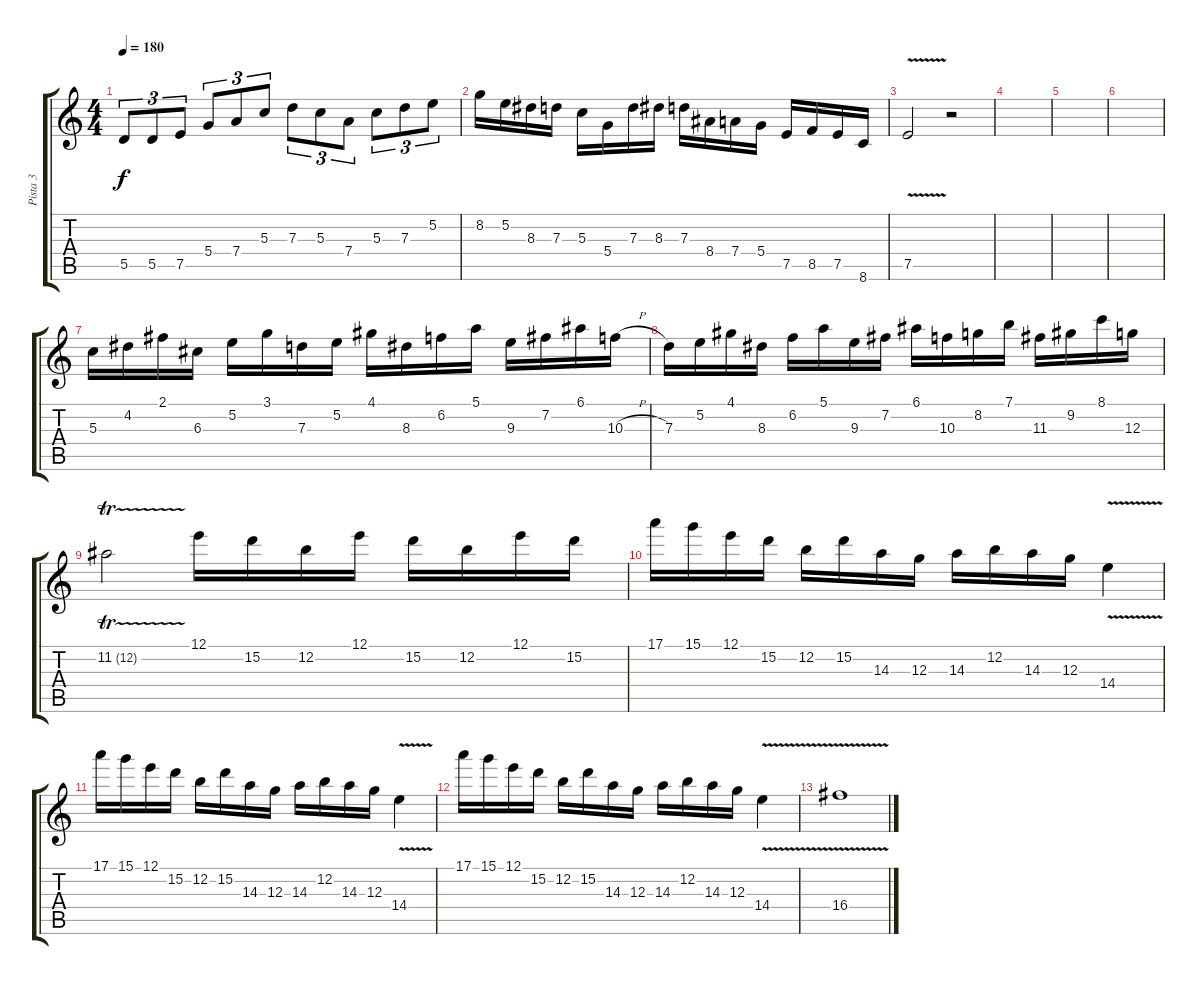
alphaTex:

\track ("Pista 3" "Pista 3") {instrument distortionguitar}
\staff {score tabs}
\tuning (E4 B3 G3 D3 A2 E2) {hide}
\ts (4 4)
\tempo 180
\clef g2
\ks c
5.5.8{tu (3 2) dy f} 5.5.8{tu (3 2)} 7.5.8{tu (3 2)} 5.4.8{tu (3 2)} 7.4.8{tu (3 2)} 5.3.8{tu (3 2)} 7.3.8{tu (3 2)} 5.3.8{tu (3 2)} 7.4.8{tu (3 2)} 5.3.8{tu (3 2)} 7.3.8{tu (3 2)} 5.2.8{tu (3 2)} |
8.2.16 5.2.16 8.3.16 7.3.16 5.3.16 5.4.16 7.3.16 8.3.16 7.3.16 8.4.16 7.4.16 5.4.16 7.5.16 8.5.16 7.5.16 8.6.16 |
7.5{v}.2 r.2 |
|
|
|
5.3.16 4.2.16 2.1.16 6.3.16 5.2.16 3.1.16 7.3.16 5.2.16 4.1.16 8.3.16 6.2.16 5.1.16 9.3.16 7.2.16 6.1.16 10.3{h}.16 |
7.3.16 5.2.16 4.1.16 8.3.16 6.2.16 5.1.16 9.3.16 7.2.16 6.1.16 10.3.16 8.2.16 7.1.16 11.3.16 9.2.16 8.1.16 12.3.16 |
11.2{tr (12 32)}.2 12.1.16 15.2.16 12.2.16 12.1.16 15.2.16 12.2.16 12.1.16 15.2.16 |
17.1.16 15.1.16 12.1.16 15.2.16 12.2.16 15.2.16 14.3.16 12.3.16 14.3.16 12.2.16 14.3.16 12.3.16 14.4{v}.4 |
17.1.16 15.1.16 12.1.16 15.2.16 12.2.16 15.2.16 14.3.16 12.3.16 14.3.16 12.2.16 14.3.16 12.3.16 14.4{v}.4 |
17.1.16 15.1.16 12.1.16 15.2.16 12.2.16 15.2.16 14.3.16 12.3.16 14.3.16 12.2.16 14.3.16 12.3.16 14.4{v}.4 |
16.4{v}.1
